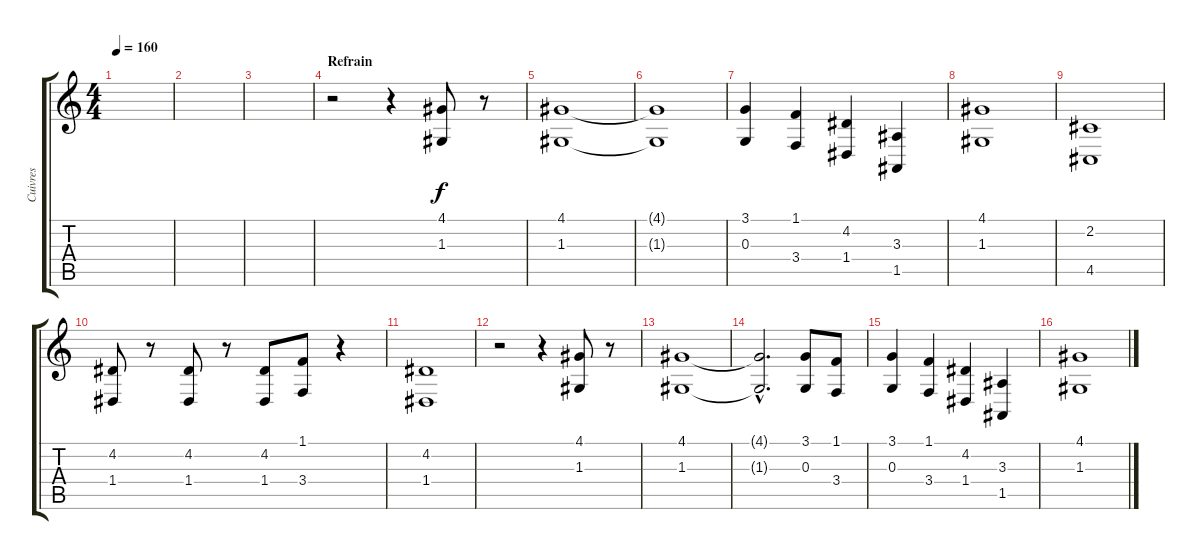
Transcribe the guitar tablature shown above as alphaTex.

\track ("Cuivres" "Cuivres") {instrument brasssection}
\staff {score tabs}
\tuning (E4 B3 G3 D3 A2 E2) {hide}
\ts (4 4)
\tempo 160
\clef g2
\ks c
|
|
|
\section ("" "Refrain")
r.2 r.4 (4.1 1.3).8 r.8 |
(4.1 1.3).1 |
(4.1{t} 1.3{t}).1 |
(3.1 0.3).4 (1.1 3.4).4 (4.2 1.4).4 (3.3 1.5).4 |
(4.1 1.3).1 |
(2.2 4.5).1 |
(4.2 1.4).8 r.8 (4.2 1.4).8 r.8 (4.2 1.4).8 (1.1 3.4).8 r.4 |
(4.2 1.4).1 |
r.2 r.4 (4.1 1.3).8 r.8 |
(4.1 1.3).1 |
(4.1{hac t} 1.3{hac t}).2{d} (3.1 0.3).8 (1.1 3.4).8 |
(3.1 0.3).4 (1.1 3.4).4 (4.2 1.4).4 (3.3 1.5).4 |
(4.1 1.3).1
